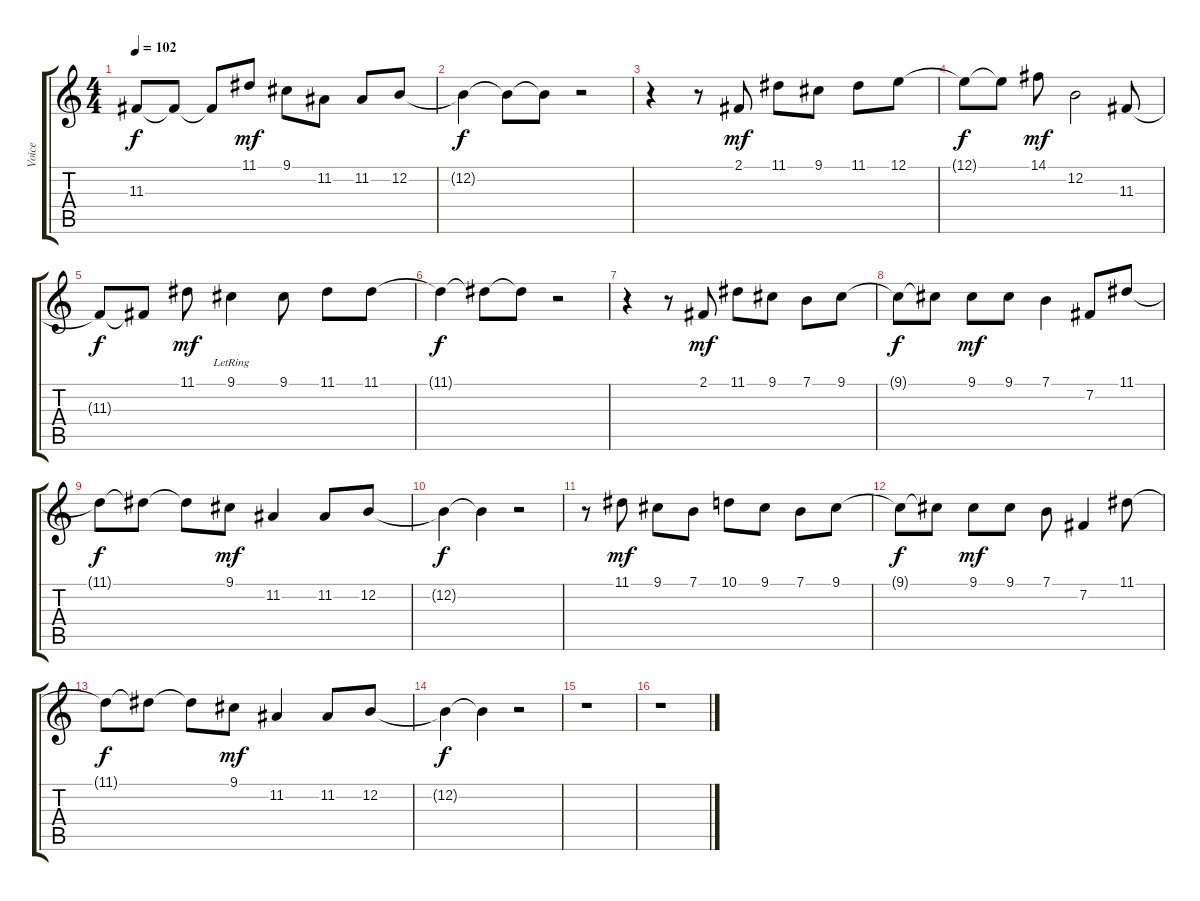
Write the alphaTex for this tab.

\track ("Voice" "Voice") {instrument recorder}
\staff {score tabs}
\tuning (E4 B3 G3 D3 A2 E2) {hide}
\ts (4 4)
\tempo 102
\clef g2
\ks c
11.3{t}.8{dy f} 11.3{t}.8 11.3{t}.8 11.1.8{dy mf} 9.1.8 11.2.8 11.2.8 12.2.8 |
12.2{t}.4{dy f} 12.2{t}.8 12.2{t}.8 r.2 |
r.4 r.8 2.1.8{dy mf} 11.1.8 9.1.8 11.1.8 12.1.8 |
12.1{t}.8{dy f} 12.1{t}.8 14.1.8{dy mf} 12.2.2 11.3.8 |
11.3{t}.8{dy f} 11.3{t}.8 11.1.8{dy mf} 9.1{lr}.4 9.1.8 11.1.8 11.1.8 |
11.1{t}.4{dy f} 11.1{t}.8 11.1{t}.8 r.2 |
r.4 r.8 2.1.8{dy mf} 11.1.8 9.1.8 7.1.8 9.1.8 |
9.1{t}.8{dy f} 9.1{t}.8 9.1.8{dy mf} 9.1.8 7.1.4 7.2.8 11.1.8 |
11.1{t}.8{dy f} 11.1{t}.8 11.1{t}.8 9.1.8{dy mf} 11.2.4 11.2.8 12.2.8 |
12.2{t}.4{dy f} 12.2{t}.4 r.2 |
r.8 11.1.8{dy mf} 9.1.8 7.1.8 10.1.8 9.1.8 7.1.8 9.1.8 |
9.1{t}.8{dy f} 9.1{t}.8 9.1.8{dy mf} 9.1.8 7.1.8 7.2.4 11.1.8 |
11.1{t}.8{dy f} 11.1{t}.8 11.1{t}.8 9.1.8{dy mf} 11.2.4 11.2.8 12.2.8 |
12.2{t}.4{dy f} 12.2{t}.4 r.2 |
r.1 |
r.1
